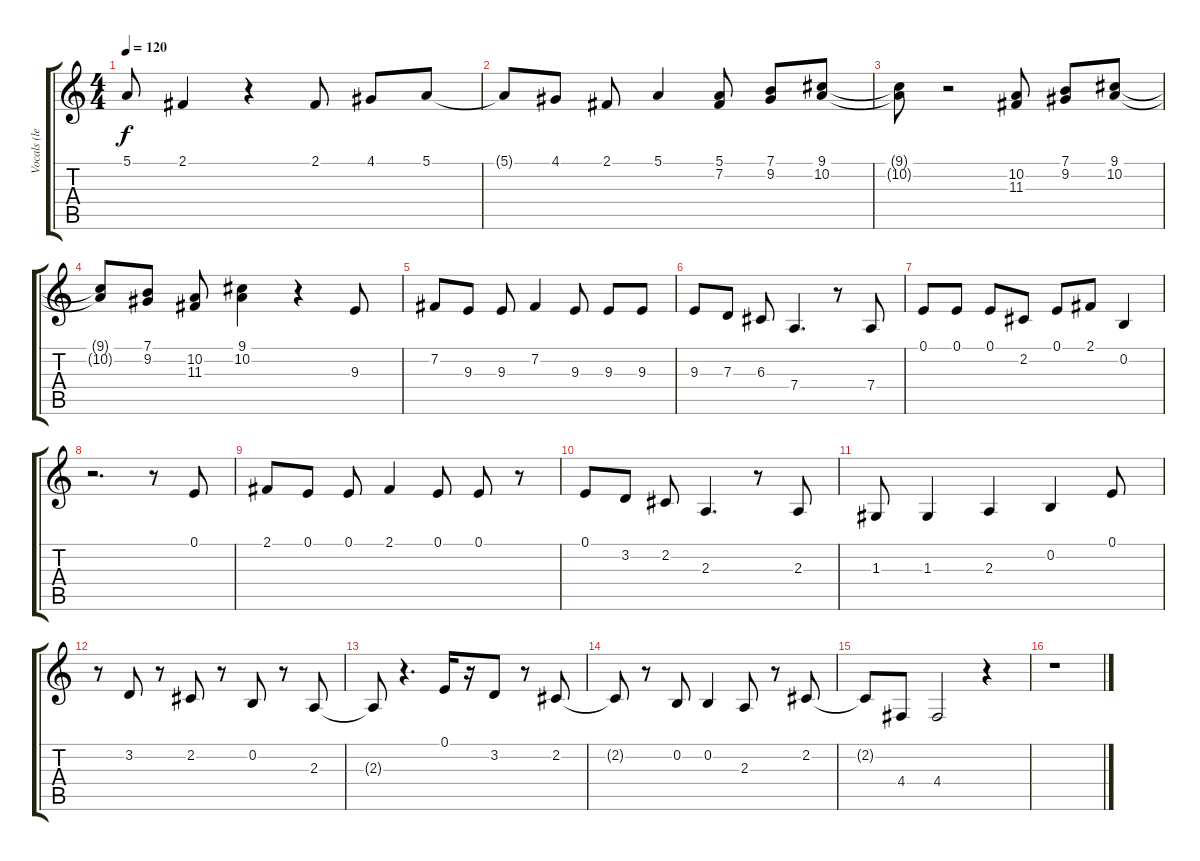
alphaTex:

\track ("Vocals (lead 2) - Main Voice" "Vocals (le") {instrument fx1rain}
\staff {score tabs}
\tuning (E4 B3 G3 D3 A2 E2) {hide}
\ts (4 4)
\tempo 120
\clef g2
\ks c
5.1.8{dy f} 2.1.4 r.4 2.1.8 4.1.8 5.1.8 |
5.1{t}.8 4.1.8 2.1.8 5.1.4 (5.1 7.2).8 (7.1 9.2).8 (9.1 10.2).8 |
(9.1{t} 10.2{t}).8 r.2 (10.2 11.3).8 (7.1 9.2).8 (9.1 10.2).8 |
(9.1{t} 10.2{t}).8 (7.1 9.2).8 (10.2 11.3).8 (9.1 10.2).4 r.4 9.3.8 |
7.2.8 9.3.8 9.3.8 7.2.4 9.3.8 9.3.8 9.3.8 |
9.3.8 7.3.8 6.3.8 7.4.4{d} r.8 7.4.8 |
0.1.8 0.1.8 0.1.8 2.2.8 0.1.8 2.1.8 0.2.4 |
r.2{d} r.8 0.1.8 |
2.1.8 0.1.8 0.1.8 2.1.4 0.1.8 0.1.8 r.8 |
0.1.8 3.2.8 2.2.8 2.3.4{d} r.8 2.3.8 |
1.3.8 1.3.4 2.3.4 0.2.4 0.1.8 |
r.8 3.2.8 r.8 2.2.8 r.8 0.2.8 r.8 2.3.8 |
2.3{t}.8 r.4{d} 0.1.16 r.16 3.2.8 r.8 2.2.8 |
2.2{t}.8 r.8 0.2.8 0.2.4 2.3.8 r.8 2.2.8 |
2.2{t}.8 4.4.8 4.4.2 r.4 |
r.1
